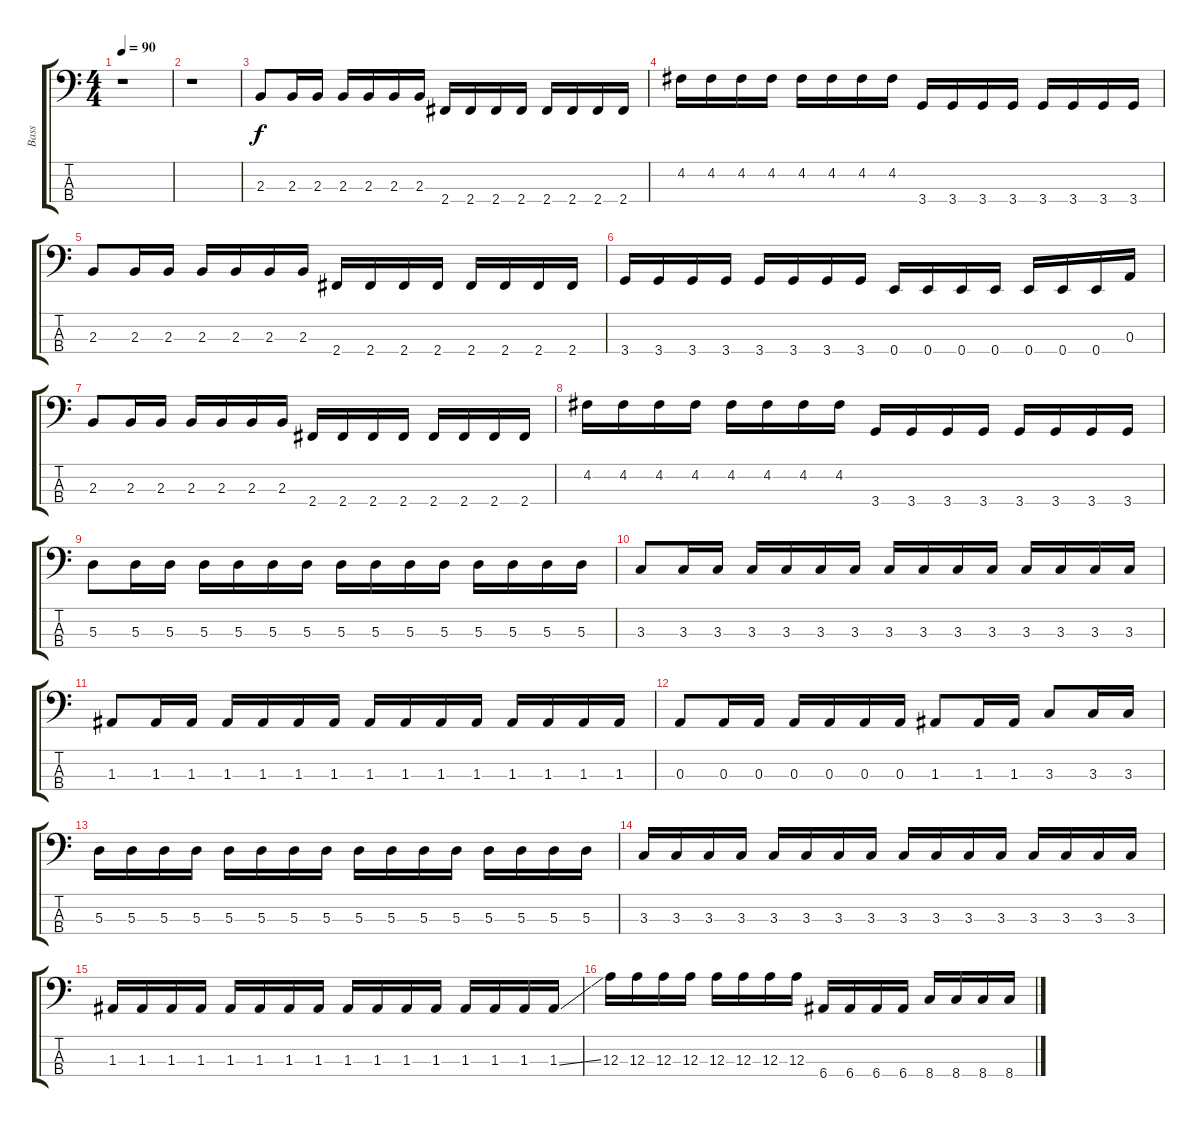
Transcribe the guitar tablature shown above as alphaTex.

\track ("Bass" "Bass") {instrument electricbasspick}
\staff {score tabs}
\tuning (G2 D2 A1 E1) {hide}
\ts (4 4)
\tempo 90
\clef f4
\ks c
r.1{dy f instrument electricbasspick} |
r.1 |
2.3.8 2.3.16 2.3.16 2.3.16 2.3.16 2.3.16 2.3.16 2.4.16 2.4.16 2.4.16 2.4.16 2.4.16 2.4.16 2.4.16 2.4.16 |
4.2.16 4.2.16 4.2.16 4.2.16 4.2.16 4.2.16 4.2.16 4.2.16 3.4.16 3.4.16 3.4.16 3.4.16 3.4.16 3.4.16 3.4.16 3.4.16 |
2.3.8 2.3.16 2.3.16 2.3.16 2.3.16 2.3.16 2.3.16 2.4.16 2.4.16 2.4.16 2.4.16 2.4.16 2.4.16 2.4.16 2.4.16 |
3.4.16 3.4.16 3.4.16 3.4.16 3.4.16 3.4.16 3.4.16 3.4.16 0.4.16 0.4.16 0.4.16 0.4.16 0.4.16 0.4.16 0.4.16 0.3.16 |
2.3.8 2.3.16 2.3.16 2.3.16 2.3.16 2.3.16 2.3.16 2.4.16 2.4.16 2.4.16 2.4.16 2.4.16 2.4.16 2.4.16 2.4.16 |
4.2.16 4.2.16 4.2.16 4.2.16 4.2.16 4.2.16 4.2.16 4.2.16 3.4.16 3.4.16 3.4.16 3.4.16 3.4.16 3.4.16 3.4.16 3.4.16 |
5.3.8 5.3.16 5.3.16 5.3.16 5.3.16 5.3.16 5.3.16 5.3.16 5.3.16 5.3.16 5.3.16 5.3.16 5.3.16 5.3.16 5.3.16 |
3.3.8 3.3.16 3.3.16 3.3.16 3.3.16 3.3.16 3.3.16 3.3.16 3.3.16 3.3.16 3.3.16 3.3.16 3.3.16 3.3.16 3.3.16 |
1.3.8 1.3.16 1.3.16 1.3.16 1.3.16 1.3.16 1.3.16 1.3.16 1.3.16 1.3.16 1.3.16 1.3.16 1.3.16 1.3.16 1.3.16 |
0.3.8 0.3.16 0.3.16 0.3.16 0.3.16 0.3.16 0.3.16 1.3.8 1.3.16 1.3.16 3.3.8 3.3.16 3.3.16 |
5.3.16 5.3.16 5.3.16 5.3.16 5.3.16 5.3.16 5.3.16 5.3.16 5.3.16 5.3.16 5.3.16 5.3.16 5.3.16 5.3.16 5.3.16 5.3.16 |
3.3.16 3.3.16 3.3.16 3.3.16 3.3.16 3.3.16 3.3.16 3.3.16 3.3.16 3.3.16 3.3.16 3.3.16 3.3.16 3.3.16 3.3.16 3.3.16 |
1.3.16 1.3.16 1.3.16 1.3.16 1.3.16 1.3.16 1.3.16 1.3.16 1.3.16 1.3.16 1.3.16 1.3.16 1.3.16 1.3.16 1.3.16 1.3{ss}.16 |
12.3.16 12.3.16 12.3.16 12.3.16 12.3.16 12.3.16 12.3.16 12.3.16 6.4.16 6.4.16 6.4.16 6.4.16 8.4.16 8.4.16 8.4.16 8.4.16
